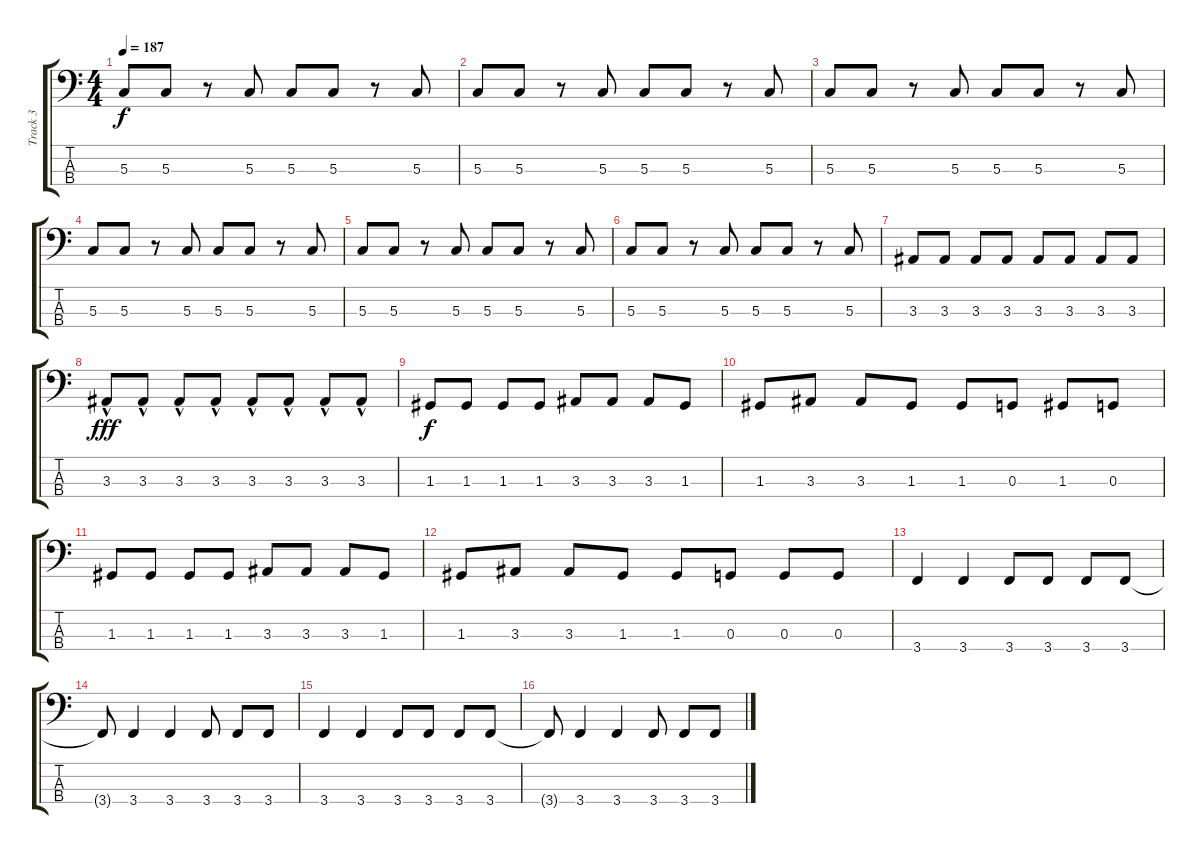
\track ("Track 3" "Track 3") {instrument electricbassfinger}
\staff {score tabs}
\tuning (F2 C2 G1 D1) {hide}
\ts (4 4)
\tempo 187
\clef f4
\ks c
5.3.8{dy f} 5.3.8 r.8 5.3.8 5.3.8 5.3.8 r.8 5.3.8 |
5.3.8 5.3.8 r.8 5.3.8 5.3.8 5.3.8 r.8 5.3.8 |
5.3.8 5.3.8 r.8 5.3.8 5.3.8 5.3.8 r.8 5.3.8 |
5.3.8 5.3.8 r.8 5.3.8 5.3.8 5.3.8 r.8 5.3.8 |
5.3.8 5.3.8 r.8 5.3.8 5.3.8 5.3.8 r.8 5.3.8 |
5.3.8 5.3.8 r.8 5.3.8 5.3.8 5.3.8 r.8 5.3.8 |
3.3.8 3.3.8 3.3.8 3.3.8 3.3.8 3.3.8 3.3.8 3.3.8 |
3.3{hac}.8{dy fff} 3.3{hac}.8 3.3{hac}.8 3.3{hac}.8 3.3{hac}.8 3.3{hac}.8 3.3{hac}.8 3.3{hac}.8 |
1.3.8{dy f} 1.3.8 1.3.8 1.3.8 3.3.8 3.3.8 3.3.8 1.3.8 |
1.3.8 3.3.8 3.3.8 1.3.8 1.3.8 0.3.8 1.3.8 0.3.8 |
1.3.8 1.3.8 1.3.8 1.3.8 3.3.8 3.3.8 3.3.8 1.3.8 |
1.3.8 3.3.8 3.3.8 1.3.8 1.3.8 0.3.8 0.3.8 0.3.8 |
3.4.4 3.4.4 3.4.8 3.4.8 3.4.8 3.4.8 |
3.4{t}.8 3.4.4 3.4.4 3.4.8 3.4.8 3.4.8 |
3.4.4 3.4.4 3.4.8 3.4.8 3.4.8 3.4.8 |
3.4{t}.8 3.4.4 3.4.4 3.4.8 3.4.8 3.4.8
